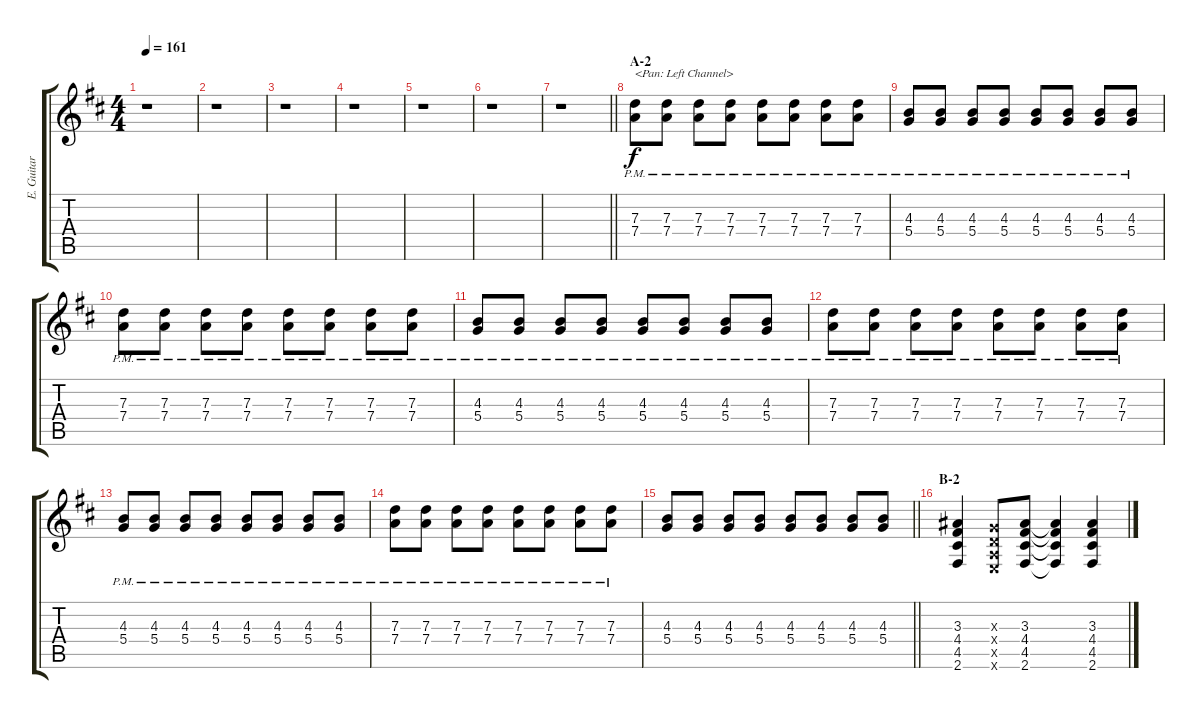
\track ("E. Guitar II" "E. Guitar ") {instrument overdrivenguitar}
\staff {score tabs}
\tuning (E4 B3 G3 D3 A2 E2) {hide}
\ts (4 4)
\tempo 161
\clef g2
\ks d
r.1{dy f} |
r.1 |
r.1 |
r.1 |
r.1 |
r.1 |
\barLineRight lightlight
r.1 |
\section ("" "A-2")
(7.3{pm} 7.4{pm}).8{txt "<Pan: Left Channel>" balance 4} (7.3{pm} 7.4{pm}).8 (7.3{pm} 7.4{pm}).8 (7.3{pm} 7.4{pm}).8 (7.3{pm} 7.4{pm}).8 (7.3{pm} 7.4{pm}).8 (7.3{pm} 7.4{pm}).8 (7.3{pm} 7.4{pm}).8 |
(4.3{pm} 5.4{pm}).8 (4.3{pm} 5.4{pm}).8 (4.3{pm} 5.4{pm}).8 (4.3{pm} 5.4{pm}).8 (4.3{pm} 5.4{pm}).8 (4.3{pm} 5.4{pm}).8 (4.3{pm} 5.4{pm}).8 (4.3{pm} 5.4{pm}).8 |
(7.3{pm} 7.4{pm}).8 (7.3{pm} 7.4{pm}).8 (7.3{pm} 7.4{pm}).8 (7.3{pm} 7.4{pm}).8 (7.3{pm} 7.4{pm}).8 (7.3{pm} 7.4{pm}).8 (7.3{pm} 7.4{pm}).8 (7.3{pm} 7.4{pm}).8 |
(4.3{pm} 5.4{pm}).8 (4.3{pm} 5.4{pm}).8 (4.3{pm} 5.4{pm}).8 (4.3{pm} 5.4{pm}).8 (4.3{pm} 5.4{pm}).8 (4.3{pm} 5.4{pm}).8 (4.3{pm} 5.4{pm}).8 (4.3{pm} 5.4{pm}).8 |
(7.3{pm} 7.4{pm}).8 (7.3{pm} 7.4{pm}).8 (7.3{pm} 7.4{pm}).8 (7.3{pm} 7.4{pm}).8 (7.3{pm} 7.4{pm}).8 (7.3{pm} 7.4{pm}).8 (7.3{pm} 7.4{pm}).8 (7.3{pm} 7.4{pm}).8 |
(4.3{pm} 5.4{pm}).8 (4.3{pm} 5.4{pm}).8 (4.3{pm} 5.4{pm}).8 (4.3{pm} 5.4{pm}).8 (4.3{pm} 5.4{pm}).8 (4.3{pm} 5.4{pm}).8 (4.3{pm} 5.4{pm}).8 (4.3{pm} 5.4{pm}).8 |
(7.3{pm} 7.4{pm}).8 (7.3{pm} 7.4{pm}).8 (7.3{pm} 7.4{pm}).8 (7.3{pm} 7.4{pm}).8 (7.3{pm} 7.4{pm}).8 (7.3{pm} 7.4{pm}).8 (7.3{pm} 7.4{pm}).8 (7.3{pm} 7.4{pm}).8 |
\barLineRight lightlight
(4.3 5.4).8 (4.3 5.4).8 (4.3 5.4).8 (4.3 5.4).8 (4.3 5.4).8 (4.3 5.4).8 (4.3 5.4).8 (4.3 5.4).8 |
\section ("" "B-2")
(3.3 4.4 4.5 2.6).4 (0.3{x} 0.4{x} 0.5{x} 0.6{x}).8 (3.3 4.4 4.5 2.6).8 (3.3{t} 4.4{t} 4.5{t} 2.6{t}).4 (3.3 4.4 4.5 2.6).4
